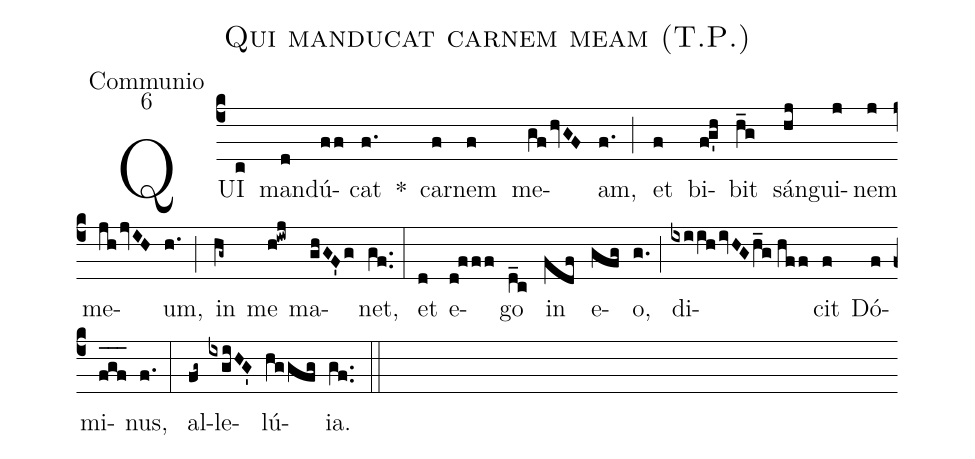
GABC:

name:Qui manducat carnem meam (T.P.);
office-part:Communio;
mode:6;
%%
(c4) QUI(c) man(d)dú(ff)cat(f.) *() car(f)nem(f) me(gfhvGF)am,(f.) (;) et(f) bi(fg'h)bit(h_g) sán(hj)gui(j)nem(j) me(jhjvIH)um,(h.) (;) in(hg~) me(h!iwj) ma(ghGF'g)net,(gf..) (:) et(d) e(d!fff)go(d_c) in(fdf) e(gfg)o,(g.) (;) di(ixiihivHGh_g//hff)cit(f) Dó(f)mi(f_[oh:h]g_[oh:h]f_[oh:h])nus, (f.) (:) al(fg~)le(ixgiHG')lú(hg/gfg)ia. (gf..::)
